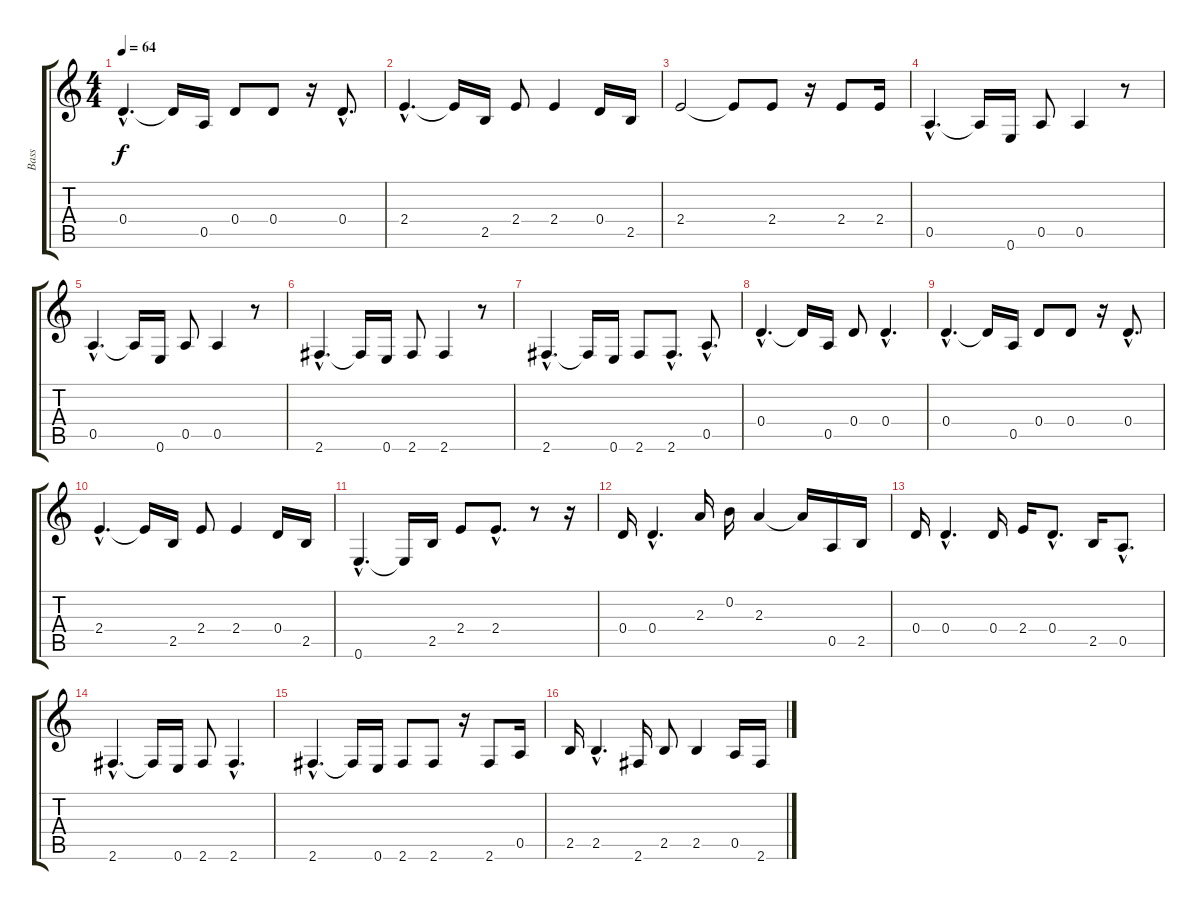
\track ("Bass" "Bass") {instrument electricbasspick}
\staff {score tabs}
\tuning (E4 B3 G3 D3 A2 E2) {hide}
\ts (4 4)
\tempo 64
\clef g2
\ks c
0.4{hac}.4{d dy f} 0.4{t}.16 0.5.16 0.4.8 0.4.8 r.16 0.4{hac}.8{d} |
2.4{hac}.4{d} 2.4{t}.16 2.5.16 2.4.8 2.4.4 0.4.16 2.5.16 |
2.4.2 2.4{t}.8 2.4.8 r.16 2.4.8 2.4.16 |
0.5{hac}.4{d} 0.5{t}.16 0.6.16 0.5.8 0.5.4 r.8 |
0.5{hac}.4{d} 0.5{t}.16 0.6.16 0.5.8 0.5.4 r.8 |
2.6{hac}.4{d} 2.6{t}.16 0.6.16 2.6.8 2.6.4 r.8 |
2.6{hac}.4{d} 2.6{t}.16 0.6.16 2.6.8 2.6{hac}.8{d} 0.5{hac}.8{d} |
0.4{hac}.4{d} 0.4{t}.16 0.5.16 0.4.8 0.4{hac}.4{d} |
0.4{hac}.4{d} 0.4{t}.16 0.5.16 0.4.8 0.4.8 r.16 0.4{hac}.8{d} |
2.4{hac}.4{d} 2.4{t}.16 2.5.16 2.4.8 2.4.4 0.4.16 2.5.16 |
0.6{hac}.4{d} 0.6{t}.16 2.5.16 2.4.8 2.4{hac}.8{d} r.8 r.16 |
0.4.16 0.4{hac}.4{d} 2.3.16 0.2.16 2.3.4 2.3{t}.16 0.5.16 2.5.16 |
0.4.16 0.4{hac}.4{d} 0.4.16 2.4.16 0.4{hac}.8{d} 2.5.16 0.5{hac}.8{d} |
2.6{hac}.4{d} 2.6{t}.16 0.6.16 2.6.8 2.6{hac}.4{d} |
2.6{hac}.4{d} 2.6{t}.16 0.6.16 2.6.8 2.6.8 r.16 2.6.8 0.5.16 |
2.5.16 2.5{hac}.4{d} 2.6.16 2.5.8 2.5.4 0.5.16 2.6.16
